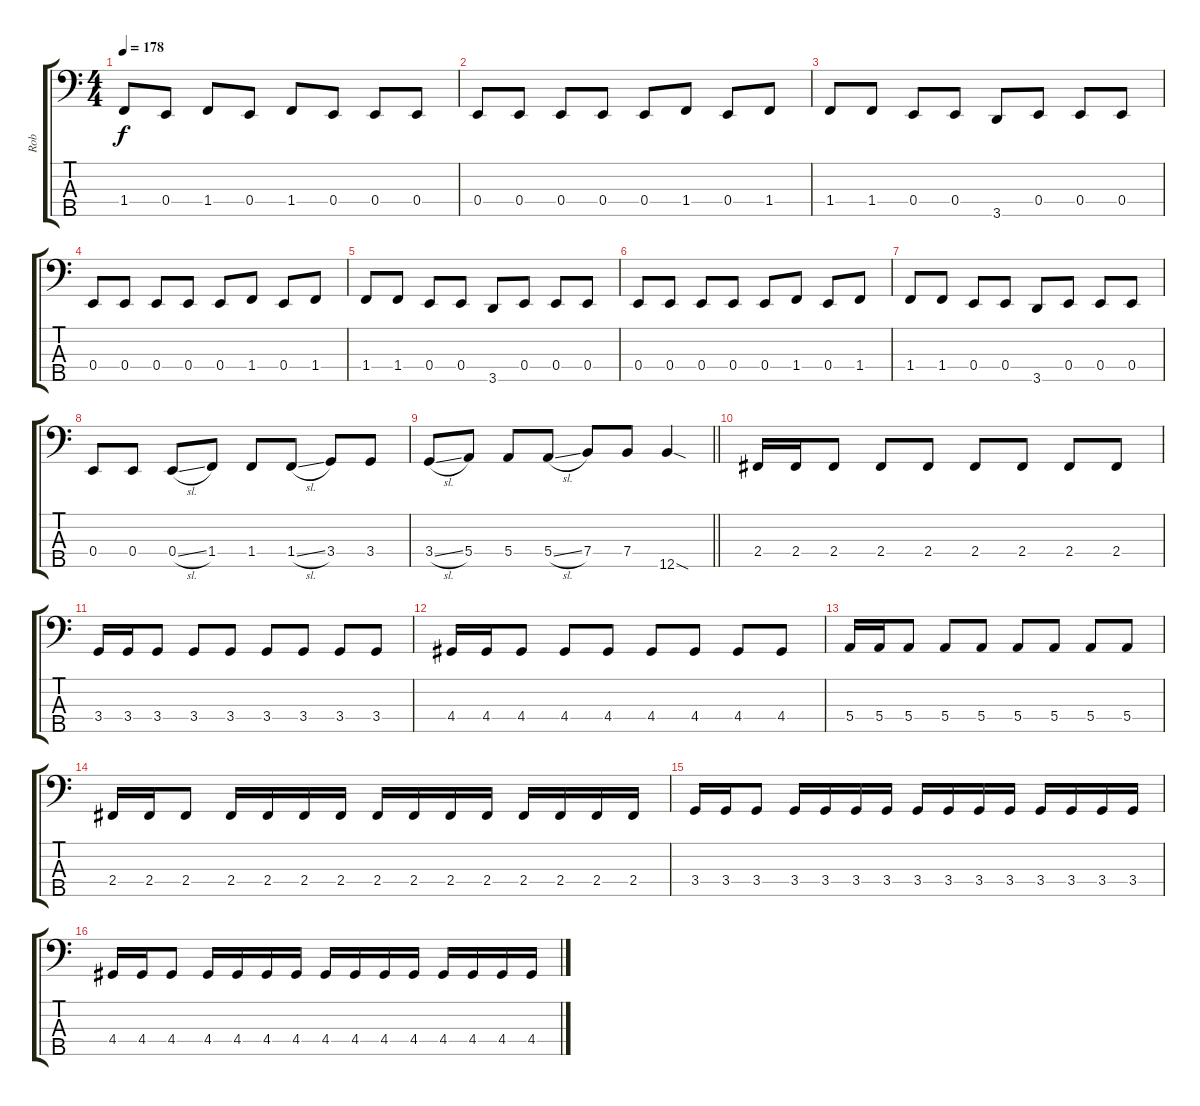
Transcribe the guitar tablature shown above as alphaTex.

\track ("Rob" "Rob") {instrument electricbassfinger}
\staff {score tabs}
\tuning (G2 D2 A1 E1 B0) {hide}
\ts (4 4)
\tempo 178
\clef f4
\ks c
1.4.8{dy f} 0.4.8 1.4.8 0.4.8 1.4.8 0.4.8 0.4.8 0.4.8 |
0.4.8 0.4.8 0.4.8 0.4.8 0.4.8 1.4.8 0.4.8 1.4.8 |
1.4.8 1.4.8 0.4.8 0.4.8 3.5.8 0.4.8 0.4.8 0.4.8 |
0.4.8 0.4.8 0.4.8 0.4.8 0.4.8 1.4.8 0.4.8 1.4.8 |
1.4.8 1.4.8 0.4.8 0.4.8 3.5.8 0.4.8 0.4.8 0.4.8 |
0.4.8 0.4.8 0.4.8 0.4.8 0.4.8 1.4.8 0.4.8 1.4.8 |
1.4.8 1.4.8 0.4.8 0.4.8 3.5.8 0.4.8 0.4.8 0.4.8 |
0.4.8 0.4.8 0.4{sl}.8 1.4.8 1.4.8 1.4{sl}.8 3.4.8 3.4.8 |
\barLineRight lightlight
3.4{sl}.8 5.4.8 5.4.8 5.4{sl}.8 7.4.8 7.4.8 12.5{sod}.4 |
\section ("" "")
2.4.16 2.4.16 2.4.8 2.4.8 2.4.8 2.4.8 2.4.8 2.4.8 2.4.8 |
3.4.16 3.4.16 3.4.8 3.4.8 3.4.8 3.4.8 3.4.8 3.4.8 3.4.8 |
4.4.16 4.4.16 4.4.8 4.4.8 4.4.8 4.4.8 4.4.8 4.4.8 4.4.8 |
5.4.16 5.4.16 5.4.8 5.4.8 5.4.8 5.4.8 5.4.8 5.4.8 5.4.8 |
2.4.16 2.4.16 2.4.8 2.4.16 2.4.16 2.4.16 2.4.16 2.4.16 2.4.16 2.4.16 2.4.16 2.4.16 2.4.16 2.4.16 2.4.16 |
3.4.16 3.4.16 3.4.8 3.4.16 3.4.16 3.4.16 3.4.16 3.4.16 3.4.16 3.4.16 3.4.16 3.4.16 3.4.16 3.4.16 3.4.16 |
4.4.16 4.4.16 4.4.8 4.4.16 4.4.16 4.4.16 4.4.16 4.4.16 4.4.16 4.4.16 4.4.16 4.4.16 4.4.16 4.4.16 4.4.16
